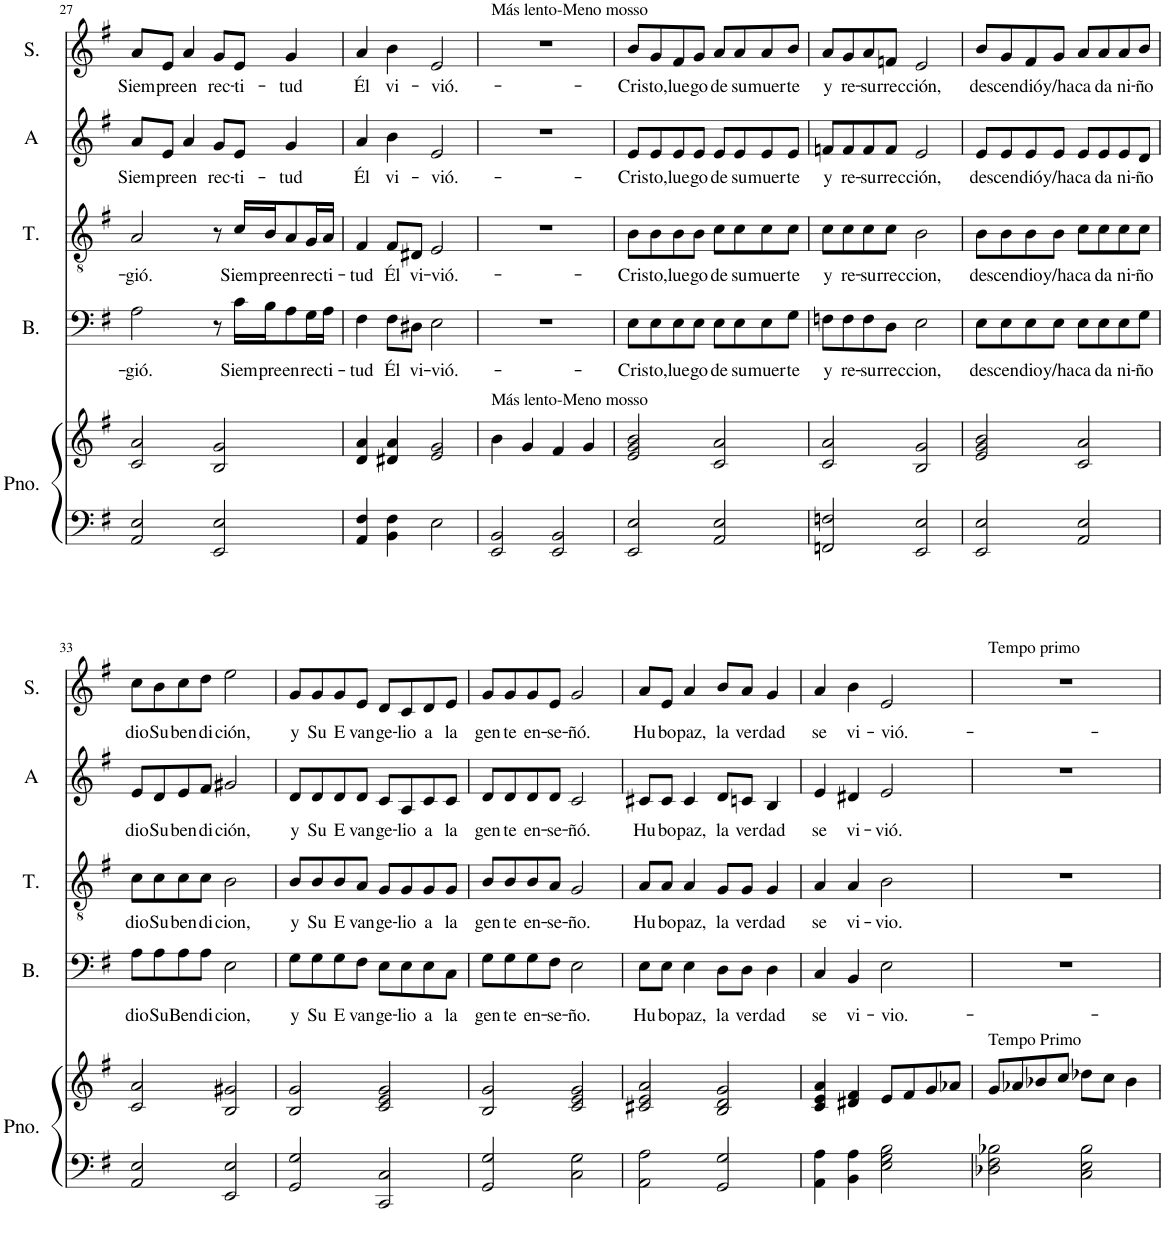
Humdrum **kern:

**kern	**kern	**kern	**text	**kern	**text	**kern	**text	**kern	**text
*part5	*part5	*part4	*part4	*part3	*part3	*part2	*part2	*part1	*part1
*staff6	*staff5	*staff4	*staff4	*staff3	*staff3	*staff2	*staff2	*staff1	*staff1
*I"Piano	*	*I"Bajo	*	*I"Tenor	*	*I"Alto	*	*I"Soprano	*
*I'Pno.	*	*I'B.	*	*I'T.	*	*I'A	*	*I'S.	*
!!LO:PB:g=z
*clefF4	*clefG2	*clefF4	*	*clefGv2	*	*clefG2	*	*clefG2	*
*k[f#]	*k[f#]	*k[f#]	*	*k[f#]	*	*k[f#]	*	*k[f#]	*
=27	=27	=27	=27	=27	=27	=27	=27	=27	=27
!	!	!	!LO:LY:b	!	!LO:LY:b	!	!LO:LY:b	!	!LO:LY:b
2AA/ 2E/	2c/ 2a/	2A\	-gió.	2A/	-gió.	8a/L	Siem-	8a/L	Siem-
!	!	!	!	!	!	!	!LO:LY:b	!	!LO:LY:b
.	.	.	.	.	.	8e/J	-pre	8e/J	-pre
!	!	!	!	!	!	!	!LO:LY:b	!	!LO:LY:b
.	.	.	.	.	.	4a/	en	4a/	en
!	!	!	!	!	!	!	!LO:LY:b	!	!LO:LY:b
2EE/ 2E/	2B/ 2g/	8r	.	8r	.	8g/L	rec-	8g/L	rec-
!	!	!	!LO:LY:b	!	!LO:LY:b	!	!LO:LY:b	!	!LO:LY:b
.	.	16c\LL	Siem-	16c/LL	Siem-	8e/J	-ti-	8e/J	-ti-
!	!	!	!LO:LY:b	!	!LO:LY:b	!	!	!	!
.	.	16B\J	-pre	16B/J	-pre	.	.	.	.
!	!	!	!LO:LY:b	!	!LO:LY:b	!	!LO:LY:b	!	!LO:LY:b
.	.	8A\	en	8A/	en	4g/	-tud	4g/	-tud
!	!	!	!LO:LY:b	!	!LO:LY:b	!	!	!	!
.	.	16G\L	rec-	16G/L	rec-	.	.	.	.
!	!	!	!LO:LY:b	!	!LO:LY:b	!	!	!	!
.	.	16A\JJ	-ti-	16A/JJ	-ti-	.	.	.	.
=28	=28	=28	=28	=28	=28	=28	=28	=28	=28
!	!	!	!LO:LY:b	!	!LO:LY:b	!	!LO:LY:b	!	!LO:LY:b
4AA/ 4F#/	4d/ 4a/	4F#\	-tud	4F#/	-tud	4a/	Él	4a/	Él
!	!	!	!LO:LY:b	!	!LO:LY:b	!	!LO:LY:b	!	!LO:LY:b
4BB\ 4F#\	4d#X/ 4a/	8F#\L	Él	8F#/L	Él	4b\	vi-	4b\	vi-
!	!	!	!LO:LY:b	!	!LO:LY:b	!	!	!	!
.	.	8D#X\J	vi-	8D#X/J	vi-	.	.	.	.
!	!	!	!LO:LY:b	!	!LO:LY:b	!	!LO:LY:b	!	!LO:LY:b
2E\	2e/ 2g/	2E\	-vió.-	2E/	-vió.-	2e/	-vió.-	2e/	-vió.-
=29	=29	=29	=29	=29	=29	=29	=29	=29	=29
!	!	!	!	!	!	!	!	!LO:TX:a:t=Más lento-Meno mosso	!
!	!LO:TX:a:t=Más lento-Meno mosso	!	!	!	!	!	!	!	!
2EE/ 2BB/	4b\	1r	.	1r	.	1r	.	1r	.
.	4g/	.	.	.	.	.	.	.	.
2EE/ 2BB/	4f#/	.	.	.	.	.	.	.	.
.	4g/	.	.	.	.	.	.	.	.
=30	=30	=30	=30	=30	=30	=30	=30	=30	=30
!	!	!	!LO:LY:b	!	!LO:LY:b	!	!LO:LY:b	!	!LO:LY:b
2EE/ 2E/	2e/ 2g/ 2b/	8E\L	Cris-	8B\L	Cris-	8e/L	Cris-	8b/L	Cris-
!	!	!	!LO:LY:b	!	!LO:LY:b	!	!LO:LY:b	!	!LO:LY:b
.	.	8E\	-to,	8B\	-to,	8e/	-to,	8g/	-to,
!	!	!	!LO:LY:b	!	!LO:LY:b	!	!LO:LY:b	!	!LO:LY:b
.	.	8E\	lue-	8B\	lue-	8e/	lue-	8f#/	lue-
!	!	!	!LO:LY:b	!	!LO:LY:b	!	!LO:LY:b	!	!LO:LY:b
.	.	8E\J	-go	8B\J	-go	8e/J	-go	8g/J	-go
!	!	!	!LO:LY:b	!	!LO:LY:b	!	!LO:LY:b	!	!LO:LY:b
2AA/ 2E/	2c/ 2a/	8E\L	de	8c\L	de	8e/L	de	8a/L	de
!	!	!	!LO:LY:b	!	!LO:LY:b	!	!LO:LY:b	!	!LO:LY:b
.	.	8E\	su	8c\	su	8e/	su	8a/	su
!	!	!	!LO:LY:b	!	!LO:LY:b	!	!LO:LY:b	!	!LO:LY:b
.	.	8E\	muer-	8c\	muer-	8e/	muer-	8a/	muer-
!	!	!	!LO:LY:b	!	!LO:LY:b	!	!LO:LY:b	!	!LO:LY:b
.	.	8G\J	-te	8c\J	-te	8e/J	-te	8b/J	-te
=31	=31	=31	=31	=31	=31	=31	=31	=31	=31
!	!	!	!LO:LY:b	!	!LO:LY:b	!	!LO:LY:b	!	!LO:LY:b
2FFn/ 2Fn/	2c/ 2a/	8Fn\L	y	8c\L	y	8fn/L	y	8a/L	y
!	!	!	!LO:LY:b	!	!LO:LY:b	!	!LO:LY:b	!	!LO:LY:b
.	.	8F\	re-	8c\	re-	8f/	re-	8g/	re-
!	!	!	!LO:LY:b	!	!LO:LY:b	!	!LO:LY:b	!	!LO:LY:b
.	.	8F\	-su-	8c\	-su-	8f/	-su-	8a/	-su-
!	!	!	!LO:LY:b	!	!LO:LY:b	!	!LO:LY:b	!	!LO:LY:b
.	.	8D\J	-rrec-	8c\J	-rrec-	8f/J	-rrec-	8fn/J	-rrec-
!	!	!	!LO:LY:b	!	!LO:LY:b	!	!LO:LY:b	!	!LO:LY:b
2EE/ 2E/	2B/ 2g/	2E\	-cion,	2B\	-cion,	2e/	-ción,	2e/	-ción,
=32	=32	=32	=32	=32	=32	=32	=32	=32	=32
!	!	!	!LO:LY:b	!	!LO:LY:b	!	!LO:LY:b	!	!LO:LY:b
2EE/ 2E/	2e/ 2g/ 2b/	8E\L	des-	8B\L	des-	8e/L	des-	8b/L	des-
!	!	!	!LO:LY:b	!	!LO:LY:b	!	!LO:LY:b	!	!LO:LY:b
.	.	8E\	-cen-	8B\	-cen-	8e/	-cen-	8g/	-cen-
!	!	!	!LO:LY:b	!	!LO:LY:b	!	!LO:LY:b	!	!LO:LY:b
.	.	8E\	-dio	8B\	-dio	8e/	-dió	8f#/	-dió
!	!	!	!LO:LY:b	!	!LO:LY:b	!	!LO:LY:b	!	!LO:LY:b
.	.	8E\J	y/ha	8B\J	y/ha	8e/J	y/ha	8g/J	y/ha
!	!	!	!LO:LY:b	!	!LO:LY:b	!	!LO:LY:b	!	!LO:LY:b
2AA/ 2E/	2c/ 2a/	8E\L	ca-	8c\L	ca-	8e/L	ca-	8a/L	ca-
!	!	!	!LO:LY:b	!	!LO:LY:b	!	!LO:LY:b	!	!LO:LY:b
.	.	8E\	-da	8c\	-da	8e/	-da	8a/	-da
!	!	!	!LO:LY:b	!	!LO:LY:b	!	!LO:LY:b	!	!LO:LY:b
.	.	8E\	ni-	8c\	ni-	8e/	ni-	8a/	ni-
!	!	!	!LO:LY:b	!	!LO:LY:b	!	!LO:LY:b	!	!LO:LY:b
.	.	8G\J	-ño	8c\J	-ño	8d/J	-ño	8b/J	-ño
!!LO:LB:g=z
=33	=33	=33	=33	=33	=33	=33	=33	=33	=33
!	!	!	!LO:LY:b	!	!LO:LY:b	!	!LO:LY:b	!	!LO:LY:b
2AA/ 2E/	2c/ 2a/	8A\L	dio	8c\L	dio	8e/L	dio	8cc\L	dio
!	!	!	!LO:LY:b	!	!LO:LY:b	!	!LO:LY:b	!	!LO:LY:b
.	.	8A\	Su	8c\	Su	8d/	Su	8b\	Su
!	!	!	!LO:LY:b	!	!LO:LY:b	!	!LO:LY:b	!	!LO:LY:b
.	.	8A\	Ben-	8c\	ben-	8e/	ben-	8cc\	ben-
!	!	!	!LO:LY:b	!	!LO:LY:b	!	!LO:LY:b	!	!LO:LY:b
.	.	8A\J	-di-	8c\J	-di-	8f#/J	-di-	8dd\J	-di-
!	!	!	!LO:LY:b	!	!LO:LY:b	!	!LO:LY:b	!	!LO:LY:b
2EE/ 2E/	2B/ 2g#X/	2E\	-cion,	2B\	-cion,	2g#X/	-ción,	2ee\	-ción,
=34	=34	=34	=34	=34	=34	=34	=34	=34	=34
!	!	!	!LO:LY:b	!	!LO:LY:b	!	!LO:LY:b	!	!LO:LY:b
2GG/ 2G/	2B/ 2g/	8G\L	y	8B/L	y	8d/L	y	8g/L	y
!	!	!	!LO:LY:b	!	!LO:LY:b	!	!LO:LY:b	!	!LO:LY:b
.	.	8G\	Su	8B/	Su	8d/	Su	8g/	Su
!	!	!	!LO:LY:b	!	!LO:LY:b	!	!LO:LY:b	!	!LO:LY:b
.	.	8G\	E-	8B/	E-	8d/	E-	8g/	E-
!	!	!	!LO:LY:b	!	!LO:LY:b	!	!LO:LY:b	!	!LO:LY:b
.	.	8F#\J	-van-	8A/J	-van-	8d/J	van-	8e/J	-van-
!	!	!	!LO:LY:b	!	!LO:LY:b	!	!LO:LY:b	!	!LO:LY:b
2CC/ 2C/	2c/ 2e/ 2g/	8E\L	-ge-	8G/L	-ge-	8c/L	-ge-	8d/L	-ge-
!	!	!	!LO:LY:b	!	!LO:LY:b	!	!LO:LY:b	!	!LO:LY:b
.	.	8E\	-lio	8G/	-lio	8A/	lio	8c/	-lio
!	!	!	!LO:LY:b	!	!LO:LY:b	!	!LO:LY:b	!	!LO:LY:b
.	.	8E\	a	8G/	a	8c/	a	8d/	a
!	!	!	!LO:LY:b	!	!LO:LY:b	!	!LO:LY:b	!	!LO:LY:b
.	.	8C\J	la	8G/J	la	8c/J	la	8e/J	la
=35	=35	=35	=35	=35	=35	=35	=35	=35	=35
!	!	!	!LO:LY:b	!	!LO:LY:b	!	!LO:LY:b	!	!LO:LY:b
2GG/ 2G/	2B/ 2g/	8G\L	gen-	8B/L	gen-	8d/L	gen-	8g/L	gen-
!	!	!	!LO:LY:b	!	!LO:LY:b	!	!LO:LY:b	!	!LO:LY:b
.	.	8G\	-te	8B/	-te	8d/	-te	8g/	-te
!	!	!	!LO:LY:b	!	!LO:LY:b	!	!LO:LY:b	!	!LO:LY:b
.	.	8G\	en-	8B/	en-	8d/	en-	8g/	en-
!	!	!	!LO:LY:b	!	!LO:LY:b	!	!LO:LY:b	!	!LO:LY:b
.	.	8F#\J	-se-	8A/J	-se-	8d/J	-se-	8e/J	-se-
!	!	!	!LO:LY:b	!	!LO:LY:b	!	!LO:LY:b	!	!LO:LY:b
2C\ 2G\	2c/ 2e/ 2g/	2E\	-ño.	2G/	-ño.	2c/	-ñó.	2g/	-ñó.
=36	=36	=36	=36	=36	=36	=36	=36	=36	=36
!	!	!	!LO:LY:b	!	!LO:LY:b	!	!LO:LY:b	!	!LO:LY:b
2AA\ 2A\	2c#X/ 2e/ 2a/	8E\L	Hu-	8A/L	Hu-	8c#X/L	Hu-	8a/L	Hu-
!	!	!	!LO:LY:b	!	!LO:LY:b	!	!LO:LY:b	!	!LO:LY:b
.	.	8E\J	-bo	8A/J	-bo	8c#/J	-bo	8e/J	-bo
!	!	!	!LO:LY:b	!	!LO:LY:b	!	!LO:LY:b	!	!LO:LY:b
.	.	4E\	paz,	4A/	paz,	4c#/	paz,	4a/	paz,
!	!	!	!LO:LY:b	!	!LO:LY:b	!	!LO:LY:b	!	!LO:LY:b
2GG/ 2G/	2B/ 2d/ 2g/	8D\L	la	8G/L	la	8d/L	la	8b/L	la
!	!	!	!LO:LY:b	!	!LO:LY:b	!	!LO:LY:b	!	!LO:LY:b
.	.	8D\J	ver-	8G/J	ver-	8cn/J	ver-	8a/J	ver-
!	!	!	!LO:LY:b	!	!LO:LY:b	!	!LO:LY:b	!	!LO:LY:b
.	.	4D\	-dad	4G/	-dad	4B/	-dad	4g/	-dad
=37	=37	=37	=37	=37	=37	=37	=37	=37	=37
!	!	!	!LO:LY:b	!	!LO:LY:b	!	!LO:LY:b	!	!LO:LY:b
4AA\ 4A\	4c/ 4e/ 4a/	4C/	se	4A/	se	4e/	se	4a/	se
!	!	!	!LO:LY:b	!	!LO:LY:b	!	!LO:LY:b	!	!LO:LY:b
4BB\ 4A\	4d#X/ 4f#/	4BB/	vi-	4A/	vi-	4d#X/	vi-	4b\	vi-
!	!	!	!LO:LY:b	!	!LO:LY:b	!	!LO:LY:b	!	!LO:LY:b
2E\ 2G\ 2B\	8e/L	2E\	-vio.-	2B\	-vio.	2e/	-vió.	2e/	-vió.-
.	8f#/	.	.	.	.	.	.	.	.
.	8g/	.	.	.	.	.	.	.	.
.	8a-X/J	.	.	.	.	.	.	.	.
=38	=38	=38	=38	=38	=38	=38	=38	=38	=38
!	!	!	!	!	!	!	!	!LO:TX:a:t=Tempo primo	!
!	!LO:TX:a:t=Tempo Primo	!	!	!	!	!	!	!	!
2D-X\ 2F#\ 2B-X\	8g/L	1r	.	1r	.	1r	.	1r	.
.	8a-X/	.	.	.	.	.	.	.	.
.	8b-X/	.	.	.	.	.	.	.	.
.	8cc/J	.	.	.	.	.	.	.	.
2C\ 2E\ 2B-\	8dd-X\L	.	.	.	.	.	.	.	.
.	8cc\J	.	.	.	.	.	.	.	.
.	4b-\	.	.	.	.	.	.	.	.
=	=	=	=	=	=	=	=	=	=
*-	*-	*-	*-	*-	*-	*-	*-	*-	*-
